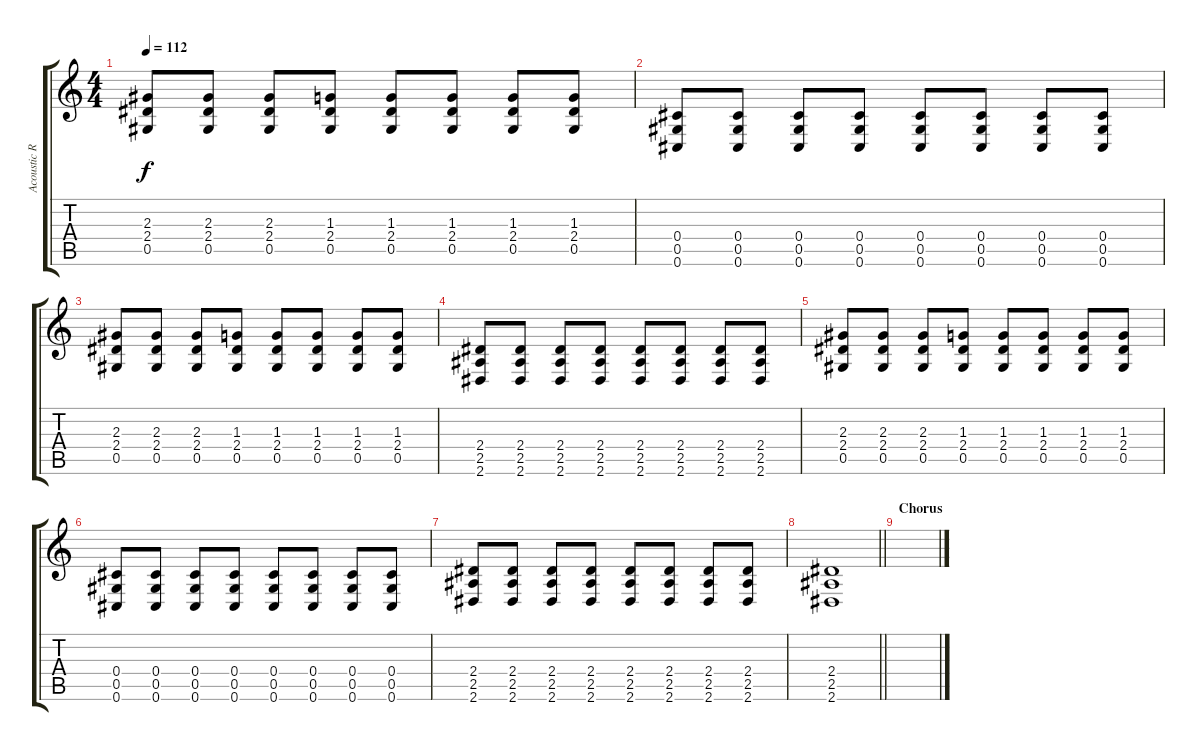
\track ("Acoustic Rhytm Guitar [R]" "Acoustic R") {instrument acousticguitarsteel}
\staff {score tabs}
\tuning (Eb4 Bb3 Gb3 Db3 Ab2 Db2) {hide}
\ts (4 4)
\tempo 112
\clef g2
\ks c
(2.3 2.4 0.5).8{dy f} (2.3 2.4 0.5).8 (2.3 2.4 0.5).8 (1.3 2.4 0.5).8 (1.3 2.4 0.5).8 (1.3 2.4 0.5).8 (1.3 2.4 0.5).8 (1.3 2.4 0.5).8 |
(0.4 0.5 0.6).8 (0.4 0.5 0.6).8 (0.4 0.5 0.6).8 (0.4 0.5 0.6).8 (0.4 0.5 0.6).8 (0.4 0.5 0.6).8 (0.4 0.5 0.6).8 (0.4 0.5 0.6).8 |
(2.3 2.4 0.5).8 (2.3 2.4 0.5).8 (2.3 2.4 0.5).8 (1.3 2.4 0.5).8 (1.3 2.4 0.5).8 (1.3 2.4 0.5).8 (1.3 2.4 0.5).8 (1.3 2.4 0.5).8 |
(2.4 2.5 2.6).8 (2.4 2.5 2.6).8 (2.4 2.5 2.6).8 (2.4 2.5 2.6).8 (2.4 2.5 2.6).8 (2.4 2.5 2.6).8 (2.4 2.5 2.6).8 (2.4 2.5 2.6).8 |
(2.3 2.4 0.5).8 (2.3 2.4 0.5).8 (2.3 2.4 0.5).8 (1.3 2.4 0.5).8 (1.3 2.4 0.5).8 (1.3 2.4 0.5).8 (1.3 2.4 0.5).8 (1.3 2.4 0.5).8 |
(0.4 0.5 0.6).8 (0.4 0.5 0.6).8 (0.4 0.5 0.6).8 (0.4 0.5 0.6).8 (0.4 0.5 0.6).8 (0.4 0.5 0.6).8 (0.4 0.5 0.6).8 (0.4 0.5 0.6).8 |
(2.4 2.5 2.6).8 (2.4 2.5 2.6).8 (2.4 2.5 2.6).8 (2.4 2.5 2.6).8 (2.4 2.5 2.6).8 (2.4 2.5 2.6).8 (2.4 2.5 2.6).8 (2.4 2.5 2.6).8 |
\barLineRight lightlight
(2.4 2.5 2.6).1 |
\section ("" "Chorus")
